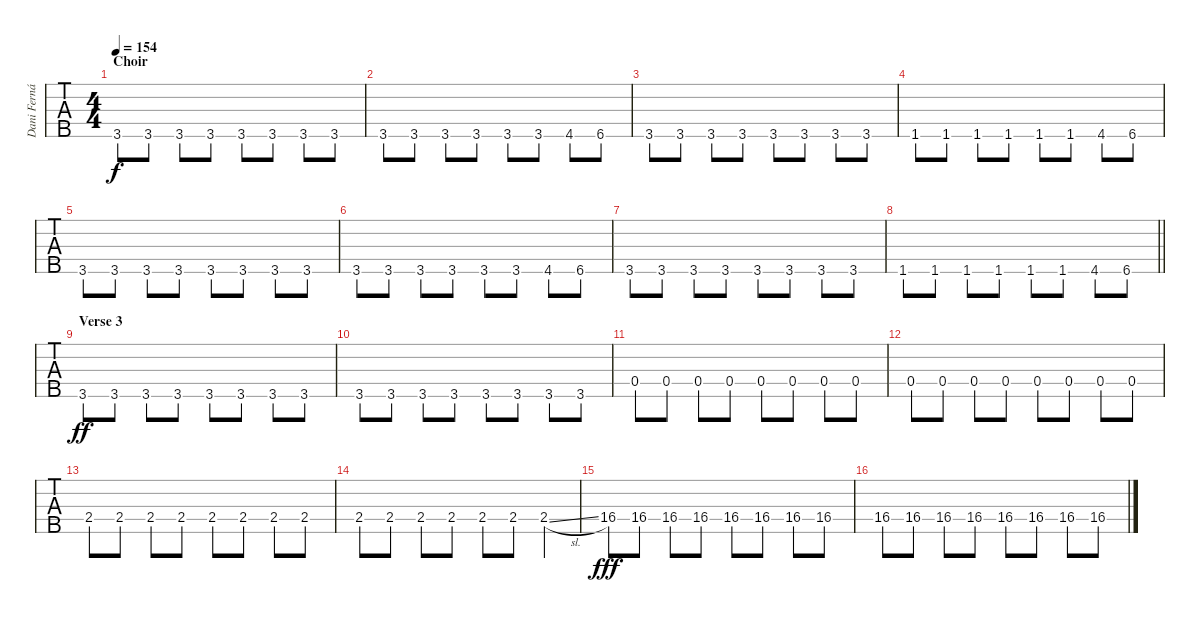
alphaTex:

\track ("Dani Fernández - Bass" "Dani Ferná") {instrument electricbassfinger}
\staff {tabs}
\tuning (Gb2 Db2 Ab1 Eb1 Bb0) {hide}
\ts (4 4)
\section ("" "Choir")
\tempo 154
\clef f4
\ks c
3.5.8{dy f} 3.5.8 3.5.8 3.5.8 3.5.8 3.5.8 3.5.8 3.5.8 |
3.5.8 3.5.8 3.5.8 3.5.8 3.5.8 3.5.8 4.5.8 6.5.8 |
3.5.8 3.5.8 3.5.8 3.5.8 3.5.8 3.5.8 3.5.8 3.5.8 |
1.5.8 1.5.8 1.5.8 1.5.8 1.5.8 1.5.8 4.5.8 6.5.8 |
3.5.8 3.5.8 3.5.8 3.5.8 3.5.8 3.5.8 3.5.8 3.5.8 |
3.5.8 3.5.8 3.5.8 3.5.8 3.5.8 3.5.8 4.5.8 6.5.8 |
3.5.8 3.5.8 3.5.8 3.5.8 3.5.8 3.5.8 3.5.8 3.5.8 |
\barLineRight lightlight
1.5.8 1.5.8 1.5.8 1.5.8 1.5.8 1.5.8 4.5.8 6.5.8 |
\section ("" "Verse 3")
3.5.8{dy ff} 3.5.8 3.5.8 3.5.8 3.5.8 3.5.8 3.5.8 3.5.8 |
3.5.8 3.5.8 3.5.8 3.5.8 3.5.8 3.5.8 3.5.8 3.5.8 |
0.4.8 0.4.8 0.4.8 0.4.8 0.4.8 0.4.8 0.4.8 0.4.8 |
0.4.8 0.4.8 0.4.8 0.4.8 0.4.8 0.4.8 0.4.8 0.4.8 |
2.4.8 2.4.8 2.4.8 2.4.8 2.4.8 2.4.8 2.4.8 2.4.8 |
2.4.8 2.4.8 2.4.8 2.4.8 2.4.8 2.4.8 2.4{sl}.4 |
16.4.8{dy fff} 16.4.8 16.4.8 16.4.8 16.4.8 16.4.8 16.4.8 16.4.8 |
16.4.8 16.4.8 16.4.8 16.4.8 16.4.8 16.4.8 16.4.8 16.4.8
